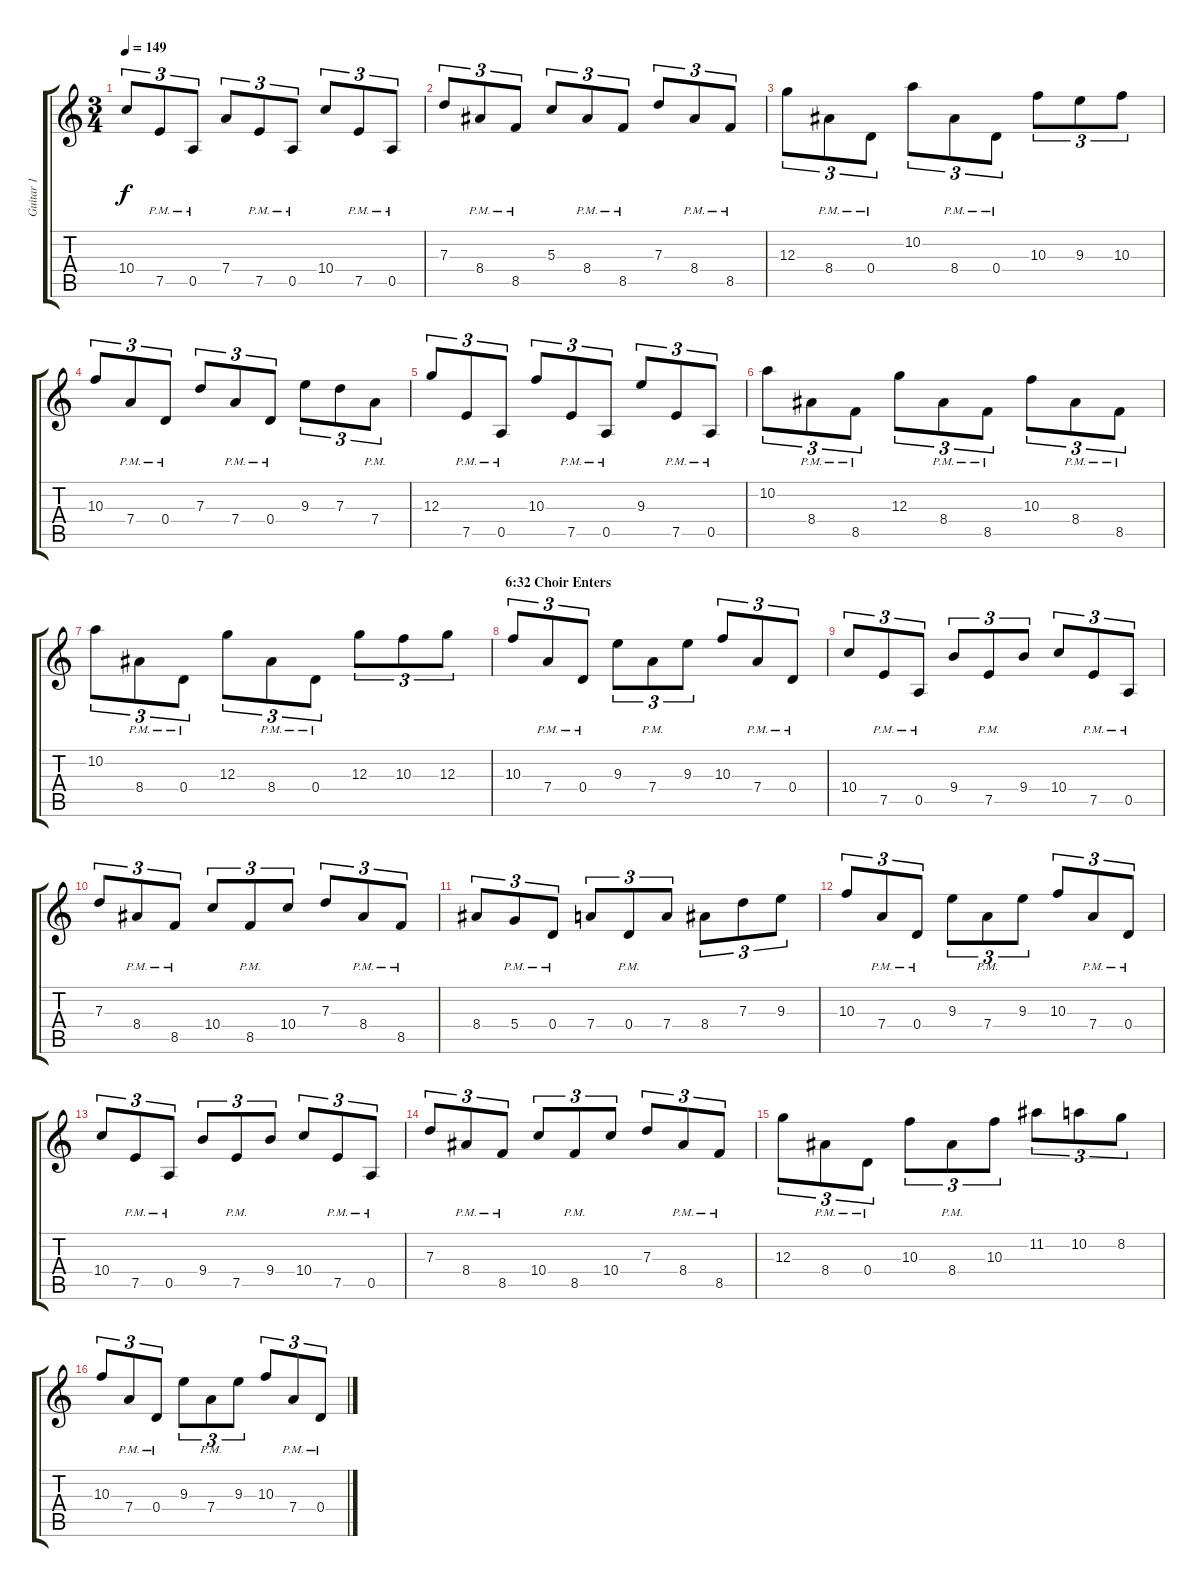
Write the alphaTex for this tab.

\track ("Guitar 1" "Guitar 1") {instrument distortionguitar}
\staff {score tabs}
\tuning (E4 B3 G3 D3 A2 E2) {hide}
\ts (3 4)
\tempo 149
\clef g2
\ks c
10.4.8{tu (3 2) dy f} 7.5{pm}.8{tu (3 2)} 0.5{pm}.8{tu (3 2)} 7.4.8{tu (3 2)} 7.5{pm}.8{tu (3 2)} 0.5{pm}.8{tu (3 2)} 10.4.8{tu (3 2)} 7.5{pm}.8{tu (3 2)} 0.5{pm}.8{tu (3 2)} |
7.3.8{tu (3 2)} 8.4{pm}.8{tu (3 2)} 8.5{pm}.8{tu (3 2)} 5.3.8{tu (3 2)} 8.4{pm}.8{tu (3 2)} 8.5{pm}.8{tu (3 2)} 7.3.8{tu (3 2)} 8.4{pm}.8{tu (3 2)} 8.5{pm}.8{tu (3 2)} |
12.3.8{tu (3 2)} 8.4{pm}.8{tu (3 2)} 0.4{pm}.8{tu (3 2)} 10.2.8{tu (3 2)} 8.4{pm}.8{tu (3 2)} 0.4{pm}.8{tu (3 2)} 10.3.8{tu (3 2)} 9.3.8{tu (3 2)} 10.3.8{tu (3 2)} |
10.3.8{tu (3 2)} 7.4{pm}.8{tu (3 2)} 0.4{pm}.8{tu (3 2)} 7.3.8{tu (3 2)} 7.4{pm}.8{tu (3 2)} 0.4{pm}.8{tu (3 2)} 9.3.8{tu (3 2)} 7.3.8{tu (3 2)} 7.4{pm}.8{tu (3 2)} |
12.3.8{tu (3 2)} 7.5{pm}.8{tu (3 2)} 0.5{pm}.8{tu (3 2)} 10.3.8{tu (3 2)} 7.5{pm}.8{tu (3 2)} 0.5{pm}.8{tu (3 2)} 9.3.8{tu (3 2)} 7.5{pm}.8{tu (3 2)} 0.5{pm}.8{tu (3 2)} |
10.2.8{tu (3 2)} 8.4{pm}.8{tu (3 2)} 8.5{pm}.8{tu (3 2)} 12.3.8{tu (3 2)} 8.4{pm}.8{tu (3 2)} 8.5{pm}.8{tu (3 2)} 10.3.8{tu (3 2)} 8.4{pm}.8{tu (3 2)} 8.5{pm}.8{tu (3 2)} |
10.2.8{tu (3 2)} 8.4{pm}.8{tu (3 2)} 0.4{pm}.8{tu (3 2)} 12.3.8{tu (3 2)} 8.4{pm}.8{tu (3 2)} 0.4{pm}.8{tu (3 2)} 12.3.8{tu (3 2)} 10.3.8{tu (3 2)} 12.3.8{tu (3 2)} |
\section ("" "6:32 Choir Enters")
10.3.8{tu (3 2)} 7.4{pm}.8{tu (3 2)} 0.4{pm}.8{tu (3 2)} 9.3.8{tu (3 2)} 7.4{pm}.8{tu (3 2)} 9.3.8{tu (3 2)} 10.3.8{tu (3 2)} 7.4{pm}.8{tu (3 2)} 0.4{pm}.8{tu (3 2)} |
10.4.8{tu (3 2)} 7.5{pm}.8{tu (3 2)} 0.5{pm}.8{tu (3 2)} 9.4.8{tu (3 2)} 7.5{pm}.8{tu (3 2)} 9.4.8{tu (3 2)} 10.4.8{tu (3 2)} 7.5{pm}.8{tu (3 2)} 0.5{pm}.8{tu (3 2)} |
7.3.8{tu (3 2)} 8.4{pm}.8{tu (3 2)} 8.5{pm}.8{tu (3 2)} 10.4.8{tu (3 2)} 8.5{pm}.8{tu (3 2)} 10.4.8{tu (3 2)} 7.3.8{tu (3 2)} 8.4{pm}.8{tu (3 2)} 8.5{pm}.8{tu (3 2)} |
8.4.8{tu (3 2)} 5.4{pm}.8{tu (3 2)} 0.4{pm}.8{tu (3 2)} 7.4.8{tu (3 2)} 0.4{pm}.8{tu (3 2)} 7.4.8{tu (3 2)} 8.4.8{tu (3 2)} 7.3.8{tu (3 2)} 9.3.8{tu (3 2)} |
10.3.8{tu (3 2)} 7.4{pm}.8{tu (3 2)} 0.4{pm}.8{tu (3 2)} 9.3.8{tu (3 2)} 7.4{pm}.8{tu (3 2)} 9.3.8{tu (3 2)} 10.3.8{tu (3 2)} 7.4{pm}.8{tu (3 2)} 0.4{pm}.8{tu (3 2)} |
10.4.8{tu (3 2)} 7.5{pm}.8{tu (3 2)} 0.5{pm}.8{tu (3 2)} 9.4.8{tu (3 2)} 7.5{pm}.8{tu (3 2)} 9.4.8{tu (3 2)} 10.4.8{tu (3 2)} 7.5{pm}.8{tu (3 2)} 0.5{pm}.8{tu (3 2)} |
7.3.8{tu (3 2)} 8.4{pm}.8{tu (3 2)} 8.5{pm}.8{tu (3 2)} 10.4.8{tu (3 2)} 8.5{pm}.8{tu (3 2)} 10.4.8{tu (3 2)} 7.3.8{tu (3 2)} 8.4{pm}.8{tu (3 2)} 8.5{pm}.8{tu (3 2)} |
12.3.8{tu (3 2)} 8.4{pm}.8{tu (3 2)} 0.4{pm}.8{tu (3 2)} 10.3.8{tu (3 2)} 8.4{pm}.8{tu (3 2)} 10.3.8{tu (3 2)} 11.2.8{tu (3 2)} 10.2.8{tu (3 2)} 8.2.8{tu (3 2)} |
10.3.8{tu (3 2)} 7.4{pm}.8{tu (3 2)} 0.4{pm}.8{tu (3 2)} 9.3.8{tu (3 2)} 7.4{pm}.8{tu (3 2)} 9.3.8{tu (3 2)} 10.3.8{tu (3 2)} 7.4{pm}.8{tu (3 2)} 0.4{pm}.8{tu (3 2)}
